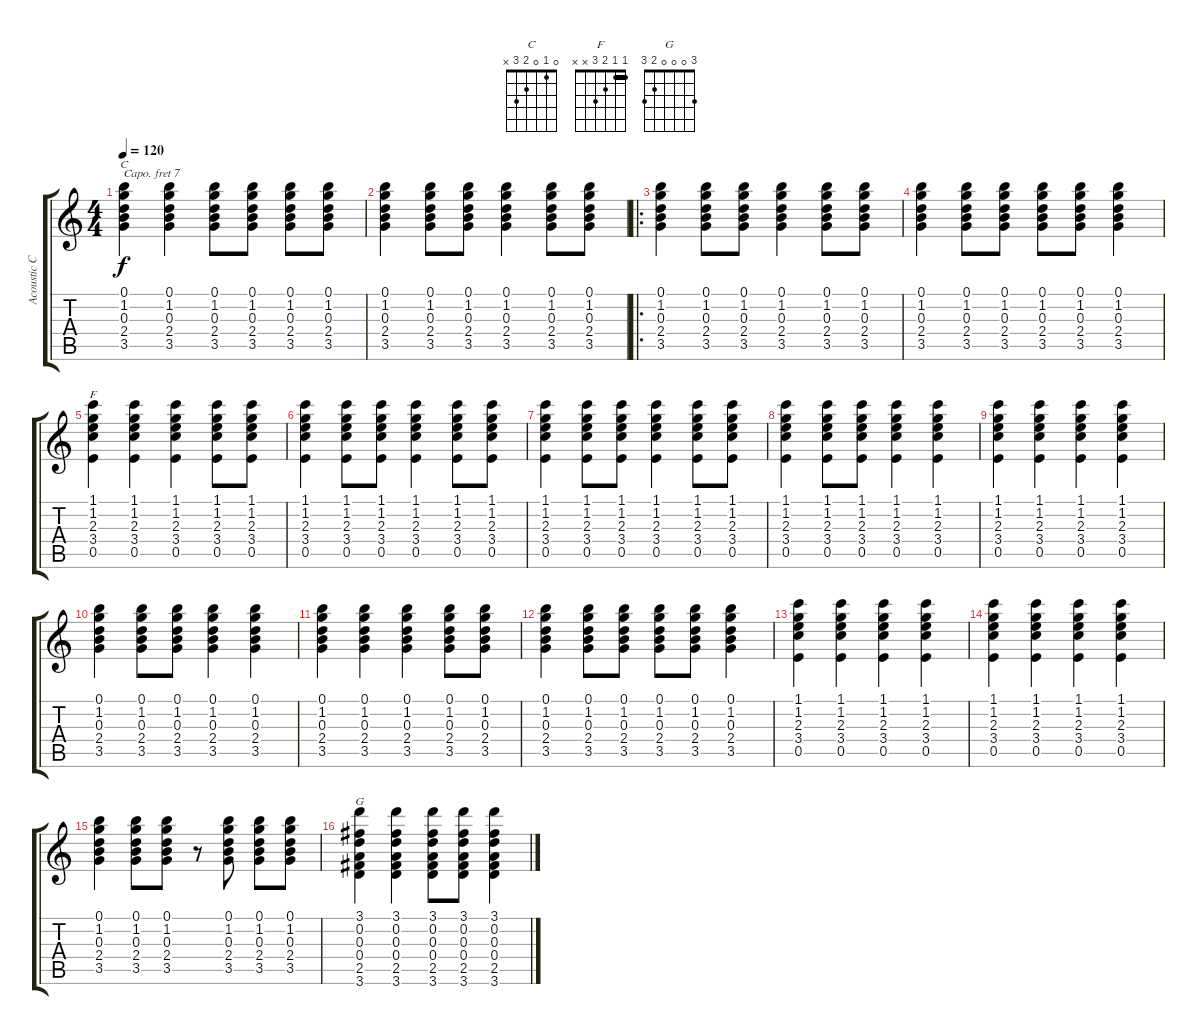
\track ("Acoustic Capo VII" "Acoustic C") {instrument acousticguitarsteel}
\staff {score tabs}
\capo 7
\tuning (E4 B3 G3 D3 A2 E2) {hide}
\chord ("C" 0 1 0 2 3 x)
\chord ("F" 1 1 2 3 x x) {barre 1}
\chord ("G" 3 0 0 0 2 3)
\ts (4 4)
\tempo 120
\clef g2
\ks c
(0.1 1.2 0.3 2.4 3.5).4{ch "C" dy f} (0.1 1.2 0.3 2.4 3.5).4 (0.1 1.2 0.3 2.4 3.5).8 (0.1 1.2 0.3 2.4 3.5).8 (0.1 1.2 0.3 2.4 3.5).8 (0.1 1.2 0.3 2.4 3.5).8 |
(0.1 1.2 0.3 2.4 3.5).4 (0.1 1.2 0.3 2.4 3.5).8 (0.1 1.2 0.3 2.4 3.5).8 (0.1 1.2 0.3 2.4 3.5).4 (0.1 1.2 0.3 2.4 3.5).8 (0.1 1.2 0.3 2.4 3.5).8 |
\ro
(0.1 1.2 0.3 2.4 3.5).4 (0.1 1.2 0.3 2.4 3.5).8 (0.1 1.2 0.3 2.4 3.5).8 (0.1 1.2 0.3 2.4 3.5).4 (0.1 1.2 0.3 2.4 3.5).8 (0.1 1.2 0.3 2.4 3.5).8 |
(0.1 1.2 0.3 2.4 3.5).4 (0.1 1.2 0.3 2.4 3.5).8 (0.1 1.2 0.3 2.4 3.5).8 (0.1 1.2 0.3 2.4 3.5).8 (0.1 1.2 0.3 2.4 3.5).8 (0.1 1.2 0.3 2.4 3.5).4 |
(1.1 1.2 2.3 3.4 0.5).4{ch "F"} (1.1 1.2 2.3 3.4 0.5).4 (1.1 1.2 2.3 3.4 0.5).4 (1.1 1.2 2.3 3.4 0.5).8 (1.1 1.2 2.3 3.4 0.5).8 |
(1.1 1.2 2.3 3.4 0.5).4 (1.1 1.2 2.3 3.4 0.5).8 (1.1 1.2 2.3 3.4 0.5).8 (1.1 1.2 2.3 3.4 0.5).4 (1.1 1.2 2.3 3.4 0.5).8 (1.1 1.2 2.3 3.4 0.5).8 |
(1.1 1.2 2.3 3.4 0.5).4 (1.1 1.2 2.3 3.4 0.5).8 (1.1 1.2 2.3 3.4 0.5).8 (1.1 1.2 2.3 3.4 0.5).4 (1.1 1.2 2.3 3.4 0.5).8 (1.1 1.2 2.3 3.4 0.5).8 |
(1.1 1.2 2.3 3.4 0.5).4 (1.1 1.2 2.3 3.4 0.5).8 (1.1 1.2 2.3 3.4 0.5).8 (1.1 1.2 2.3 3.4 0.5).4 (1.1 1.2 2.3 3.4 0.5).4 |
(1.1 1.2 2.3 3.4 0.5).4 (1.1 1.2 2.3 3.4 0.5).4 (1.1 1.2 2.3 3.4 0.5).4 (1.1 1.2 2.3 3.4 0.5).4 |
(0.1 1.2 0.3 2.4 3.5).4 (0.1 1.2 0.3 2.4 3.5).8 (0.1 1.2 0.3 2.4 3.5).8 (0.1 1.2 0.3 2.4 3.5).4 (0.1 1.2 0.3 2.4 3.5).4 |
(0.1 1.2 0.3 2.4 3.5).4 (0.1 1.2 0.3 2.4 3.5).4 (0.1 1.2 0.3 2.4 3.5).4 (0.1 1.2 0.3 2.4 3.5).8 (0.1 1.2 0.3 2.4 3.5).8 |
(0.1 1.2 0.3 2.4 3.5).4 (0.1 1.2 0.3 2.4 3.5).8 (0.1 1.2 0.3 2.4 3.5).8 (0.1 1.2 0.3 2.4 3.5).8 (0.1 1.2 0.3 2.4 3.5).8 (0.1 1.2 0.3 2.4 3.5).4 |
(1.1 1.2 2.3 3.4 0.5).4 (1.1 1.2 2.3 3.4 0.5).4 (1.1 1.2 2.3 3.4 0.5).4 (1.1 1.2 2.3 3.4 0.5).4 |
(1.1 1.2 2.3 3.4 0.5).4 (1.1 1.2 2.3 3.4 0.5).4 (1.1 1.2 2.3 3.4 0.5).4 (1.1 1.2 2.3 3.4 0.5).4 |
(0.1 1.2 0.3 2.4 3.5).4 (0.1 1.2 0.3 2.4 3.5).8 (0.1 1.2 0.3 2.4 3.5).8 r.8 (0.1 1.2 0.3 2.4 3.5).8 (0.1 1.2 0.3 2.4 3.5).8 (0.1 1.2 0.3 2.4 3.5).8 |
(3.1 0.2 0.3 0.4 2.5 3.6).4{ch "G"} (3.1 0.2 0.3 0.4 2.5 3.6).4 (3.1 0.2 0.3 0.4 2.5 3.6).8 (3.1 0.2 0.3 0.4 2.5 3.6).8 (3.1 0.2 0.3 0.4 2.5 3.6).4
